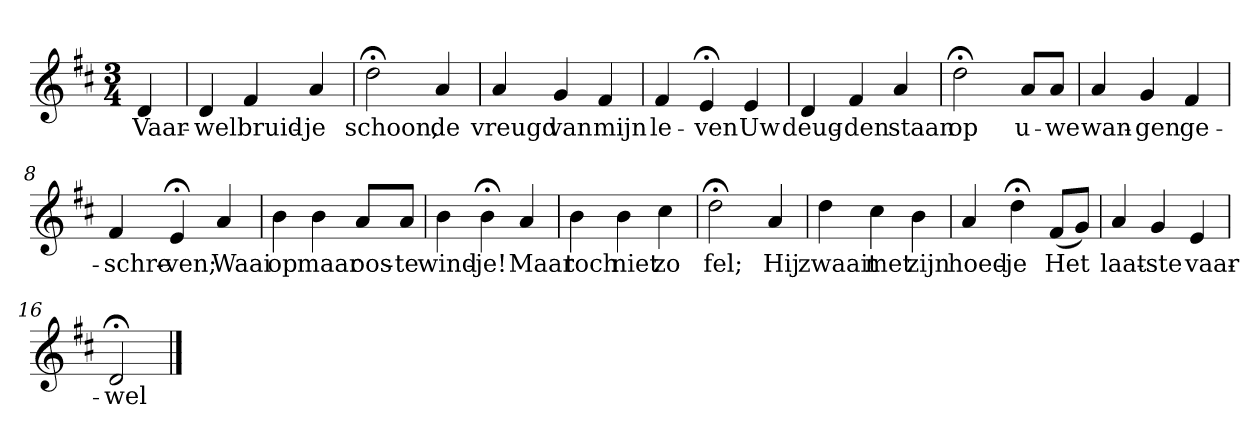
**kern	**text
*part1	*part1
*staff1	*staff1
*k[f#c#]	*
*D:	*
*M3/4	*
*MM120	*
=	=
4d	Vaar-
=1	=1
4d	-wel
4f#	bruid-
4a	-je
=2	=2
2dd;<	schoon,
4a	de
=3	=3
4a	vreugd
4g	van
4f#	mijn
=4	=4
4f#	le-
4e;<	-ven
4e	Uw
=5	=5
4d	deug-
4f#	-den
4a	staan
=6	=6
2dd;<	op
8aL	u-
8aJ	-we
=7	=7
4a	wan-
4g	-gen
4f#	ge-
=8	=8
4f#	-schre-
4e;<	-ven;
4a	Waai
=9	=9
4b	op
4b	maar
8aL	oos-
8aJ	-te
=10	=10
4b	wind-
4b;<	-je!
4a	Maar
=11	=11
4b	toch
4b	niet
4cc#	zo
=12	=12
2dd;<	fel;
4a	Hij
=13	=13
4dd	zwaait
4cc#	met
4b	zijn
=14	=14
4a	hoed-
4dd;<	-je
(8f#L	Het
8gJ)	.
=15	=15
4a	laat-
4g	-ste
4e	vaar-
=16	=16
2d;<	-wel
==	==
*-	*-
